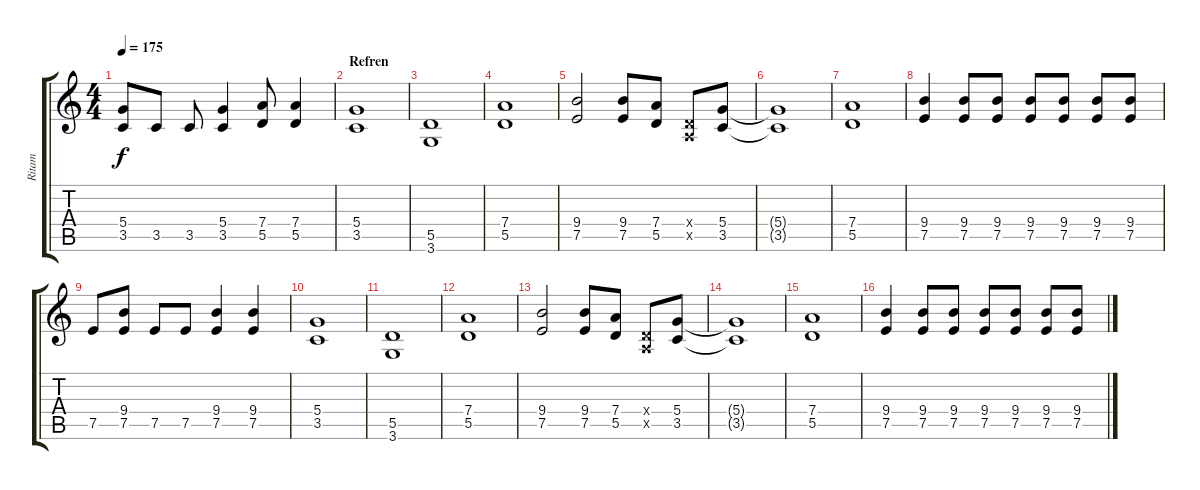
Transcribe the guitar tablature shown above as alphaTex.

\track ("Ritam" "Ritam") {instrument distortionguitar}
\staff {score tabs}
\tuning (E4 B3 G3 D3 A2 E2) {hide}
\ts (4 4)
\tempo 175
\clef g2
\ks c
(5.4{t} 3.5{t}).8{dy f} 3.5.8 3.5.8 (5.4 3.5).4 (7.4 5.5).8 (7.4 5.5).4 |
\section ("" "Refren")
(5.4 3.5).1 |
(5.5 3.6).1 |
(7.4 5.5).1 |
(9.4 7.5).2 (9.4 7.5).8 (7.4 5.5).8 (0.4{x} 0.5{x}).8 (5.4 3.5).8 |
(5.4{t} 3.5{t}).1 |
(7.4 5.5).1 |
(9.4 7.5).4 (9.4 7.5).8 (9.4 7.5).8 (9.4 7.5).8 (9.4 7.5).8 (9.4 7.5).8 (9.4 7.5).8 |
7.5.8 (9.4 7.5).8 7.5.8 7.5.8 (9.4 7.5).4 (9.4 7.5).4 |
(5.4 3.5).1 |
(5.5 3.6).1 |
(7.4 5.5).1 |
(9.4 7.5).2 (9.4 7.5).8 (7.4 5.5).8 (0.4{x} 0.5{x}).8 (5.4 3.5).8 |
(5.4{t} 3.5{t}).1 |
(7.4 5.5).1 |
(9.4 7.5).4 (9.4 7.5).8 (9.4 7.5).8 (9.4 7.5).8 (9.4 7.5).8 (9.4 7.5).8 (9.4 7.5).8
